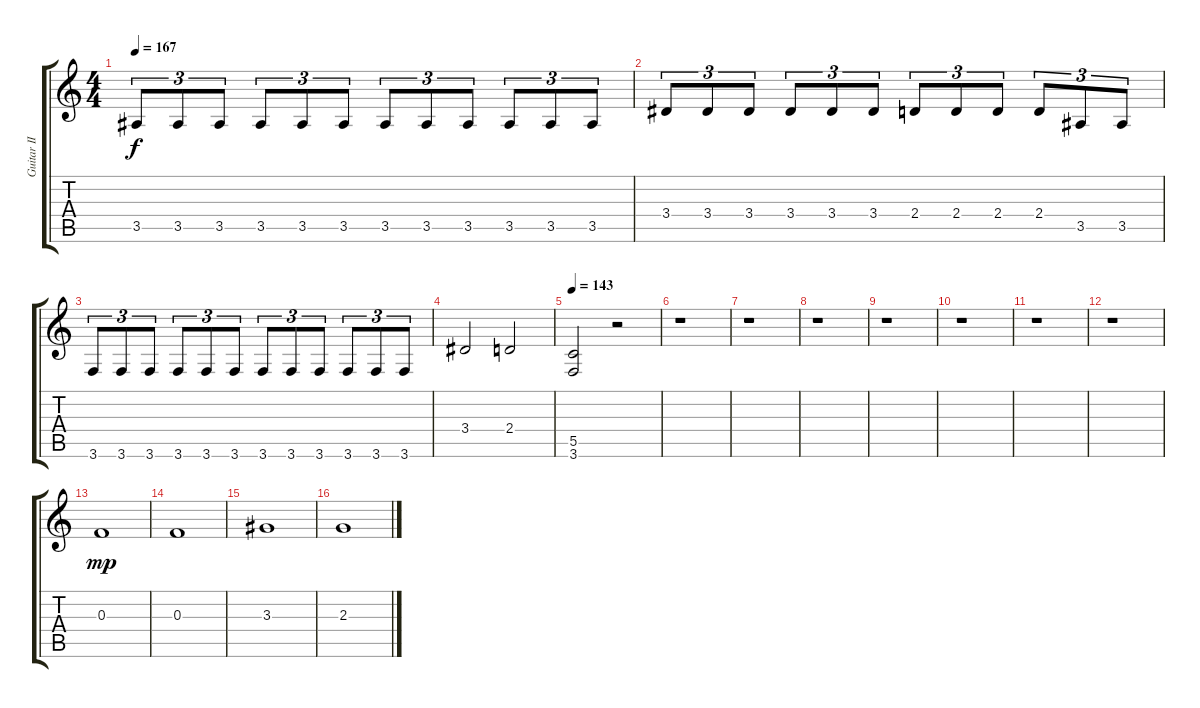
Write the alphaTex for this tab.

\track ("Guitar II" "Guitar II") {instrument distortionguitar}
\staff {score tabs}
\tuning (D4 A3 F3 C3 G2 D2) {hide}
\ts (4 4)
\tempo 167
\clef g2
\ks c
3.5.8{tu (3 2) dy f} 3.5.8{tu (3 2)} 3.5.8{tu (3 2)} 3.5.8{tu (3 2)} 3.5.8{tu (3 2)} 3.5.8{tu (3 2)} 3.5.8{tu (3 2)} 3.5.8{tu (3 2)} 3.5.8{tu (3 2)} 3.5.8{tu (3 2)} 3.5.8{tu (3 2)} 3.5.8{tu (3 2)} |
3.4.8{tu (3 2)} 3.4.8{tu (3 2)} 3.4.8{tu (3 2)} 3.4.8{tu (3 2)} 3.4.8{tu (3 2)} 3.4.8{tu (3 2)} 2.4.8{tu (3 2)} 2.4.8{tu (3 2)} 2.4.8{tu (3 2)} 2.4.8{tu (3 2)} 3.5.8{tu (3 2)} 3.5.8{tu (3 2)} |
3.6.8{tu (3 2)} 3.6.8{tu (3 2)} 3.6.8{tu (3 2)} 3.6.8{tu (3 2)} 3.6.8{tu (3 2)} 3.6.8{tu (3 2)} 3.6.8{tu (3 2)} 3.6.8{tu (3 2)} 3.6.8{tu (3 2)} 3.6.8{tu (3 2)} 3.6.8{tu (3 2)} 3.6.8{tu (3 2)} |
3.4.2 2.4.2 |
\tempo 143
(5.5 3.6).2 r.2 |
r.1 |
r.1 |
r.1 |
r.1 |
r.1 |
r.1 |
r.1 |
0.3.1{dy mp} |
0.3.1 |
3.3.1 |
2.3.1
